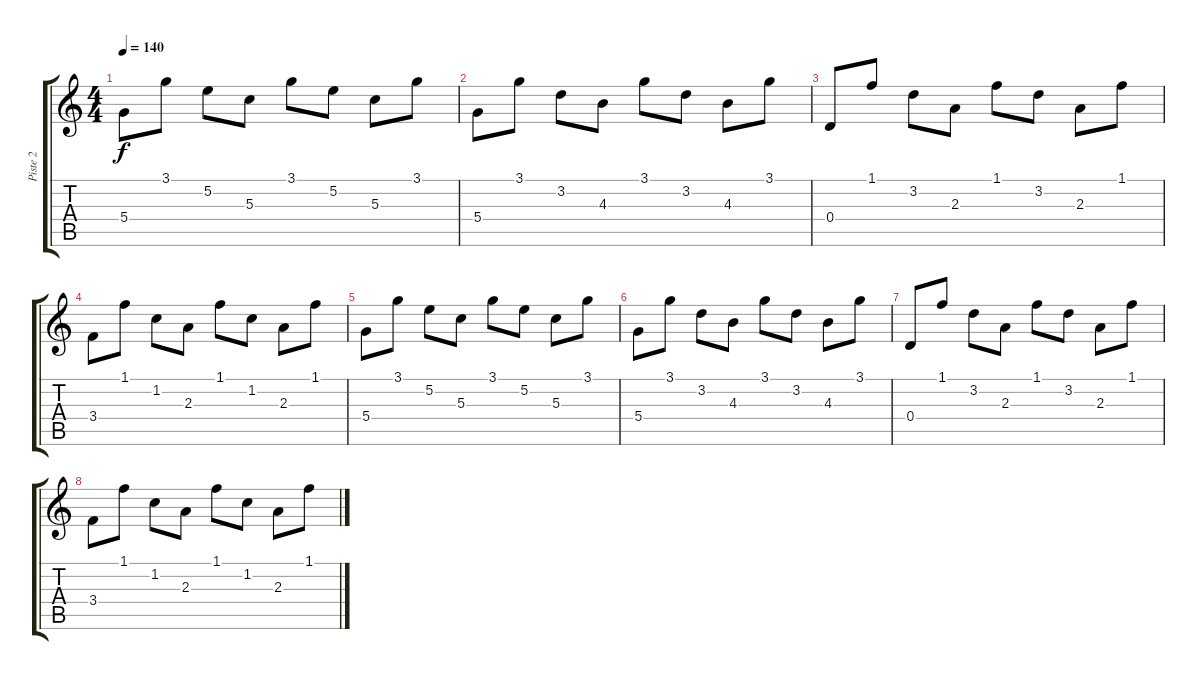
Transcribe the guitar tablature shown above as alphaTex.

\track ("Piste 2" "Piste 2") {instrument overdrivenguitar}
\staff {score tabs}
\tuning (E4 B3 G3 D3 A2 E2) {hide}
\ts (4 4)
\tempo 140
\clef g2
\ks c
5.4.8{dy f} 3.1.8 5.2.8 5.3.8 3.1.8 5.2.8 5.3.8 3.1.8 |
5.4.8 3.1.8 3.2.8 4.3.8 3.1.8 3.2.8 4.3.8 3.1.8 |
0.4.8 1.1.8 3.2.8 2.3.8 1.1.8 3.2.8 2.3.8 1.1.8 |
3.4.8 1.1.8 1.2.8 2.3.8 1.1.8 1.2.8 2.3.8 1.1.8 |
5.4.8 3.1.8 5.2.8 5.3.8 3.1.8 5.2.8 5.3.8 3.1.8 |
5.4.8 3.1.8 3.2.8 4.3.8 3.1.8 3.2.8 4.3.8 3.1.8 |
0.4.8 1.1.8 3.2.8 2.3.8 1.1.8 3.2.8 2.3.8 1.1.8 |
3.4.8 1.1.8 1.2.8 2.3.8 1.1.8 1.2.8 2.3.8 1.1.8
